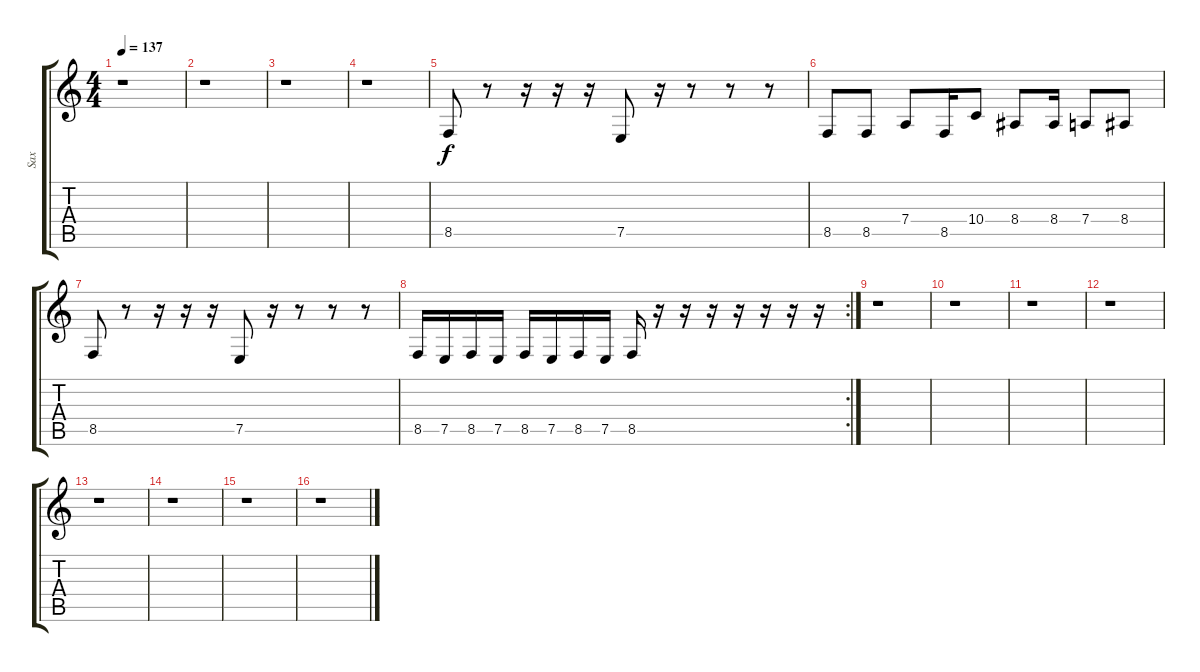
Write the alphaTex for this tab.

\track ("Sax" "Sax") {instrument altosax}
\staff {score tabs}
\tuning (E4 B3 G3 D3 A2 E2) {hide}
\ts (4 4)
\tempo 137
\clef g2
\ks c
r.1{dy f} |
r.1 |
r.1 |
r.1 |
8.5.8 r.8 r.16 r.16 r.16 7.5.8 r.16 r.8 r.8 r.8 |
8.5.8 8.5.8 7.4.8 8.5.16 10.4.8 8.4.8 8.4.16 7.4.8 8.4.8 |
8.5.8 r.8 r.16 r.16 r.16 7.5.8 r.16 r.8 r.8 r.8 |
\rc 2
8.5.16 7.5.16 8.5.16 7.5.16 8.5.16 7.5.16 8.5.16 7.5.16 8.5.16 r.16 r.16 r.16 r.16 r.16 r.16 r.16 |
r.1 |
r.1 |
r.1 |
r.1 |
r.1 |
r.1 |
r.1 |
r.1
